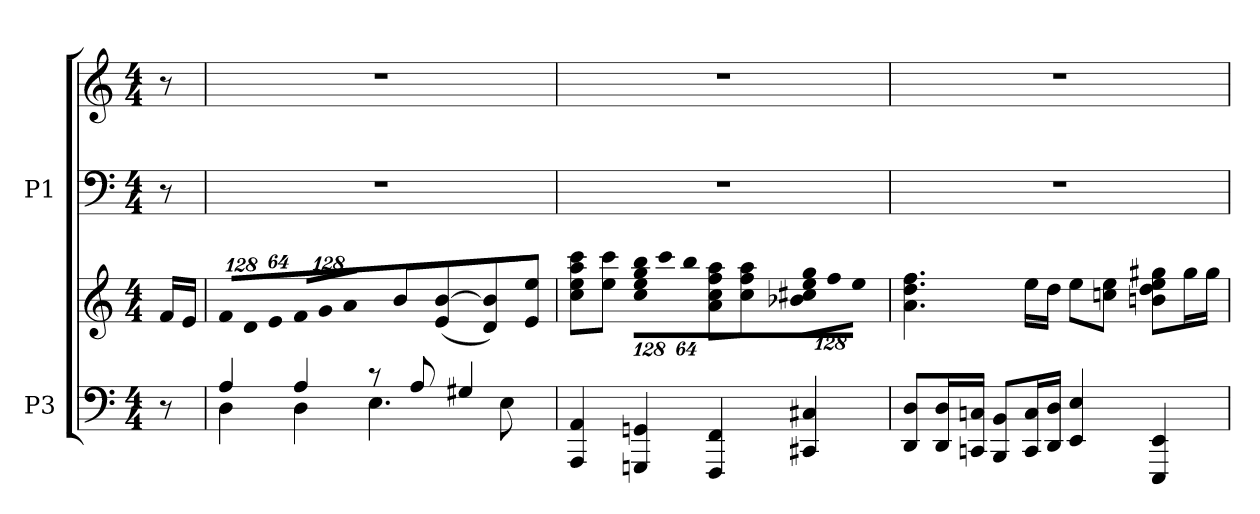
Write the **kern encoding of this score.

**kern	**kern	**kern	**kern
*part2	*part2	*part1	*part1
*staff4	*staff3	*staff2	*staff1
*I"P3	*	*I"P1	*
!!LO:PB:g=z
*clefF4	*clefG2	*clefF4	*clefG2
*k[]	*k[]	*k[]	*k[]
*C:	*C:	*C:	*C:
*M4/4	*M4/4	*M4/4	*M4/4
*MM92	*MM92	*MM92	*MM92
=1	=1	=1	=1
8r	16fi/LL	8r	8r
.	16ei/JJ	.	.
=2	=2	=2	=2
*^	*	*	*
*	*	*Xbrackettup	*	*
!	!	!LO:N:vis=8	!	!
4Ai/	4Di\	1024%85fi/L	1r	1r
!	!	!LO:N:vis=8	!	!
.	.	1024%85di/	.	.
!	!	!LO:N:vis=8	!	!
.	.	512%43ei/J	.	.
!	!	!LO:N:vis=8	!	!
4Ai/	4Di\	1024%85fi/L	.	.
!	!	!LO:N:vis=8	!	!
.	.	1024%85gi/	.	.
!	!	!LO:N:vis=8	!	!
.	.	512%43ai/J	.	.
8r	4.Ei\	8bi/L	.	.
8Ai/	.	(8ei/ [>8bi	.	.
4G#Xi/	.	8di/ 8bi])	.	.
.	8Ei\	8ei/ 8eeiJ	.	.
*v	*v	*	*	*
=3	=3	=3	=3
4AAAi/ 4AAi	8cci\ 8eei 8aai 8ccciL	1r	1r
.	8eei\ 8ccciJ	.	.
!	!LO:N:vis=8	!	!
4GGGni/ 4GGni	1024%85cci\ 1024%85eei 1024%85ggi 1024%85bbiL	.	.
!	!LO:N:vis=8	!	!
.	1024%85ccci\	.	.
!	!LO:N:vis=8	!	!
.	512%43bbi\J	.	.
4FFFi/ 4FFi	8ai\ 8cci 8ffi 8aaiL	.	.
.	8cci\ 8ffi 8aaiJ	.	.
!	!LO:N:vis=8	!	!
4CC#Xi/ 4C#Xi	1024%85b-Xi\ 1024%85cc#Xi 1024%85eei 1024%85ggiL	.	.
!	!LO:N:vis=8	!	!
.	1024%85ffi\	.	.
!	!LO:N:vis=8	!	!
.	512%43eei\J	.	.
=4	=4	=4	=4
8DDi/ 8DiL	4.ai\ 4.ddi 4.ffi	1r	1r
16DDi/ 16DiL	.	.	.
16CCni/ 16CniJJ	.	.	.
8BBBi/ 8BBiL	.	.	.
16CCi/ 16CiL	16eei\LL	.	.
16DDi/ 16DiJJ	16ddi\JJ	.	.
4EEi/ 4Ei	8eei\L	.	.
.	8ccni\ 8eeiJ	.	.
4EEEi/ 4EEi	8bni\ 8ddi 8eei 8gg#XiL	.	.
.	16gg#i\L	.	.
.	16gg#i\JJ	.	.
=	=	=	=
*-	*-	*-	*-
